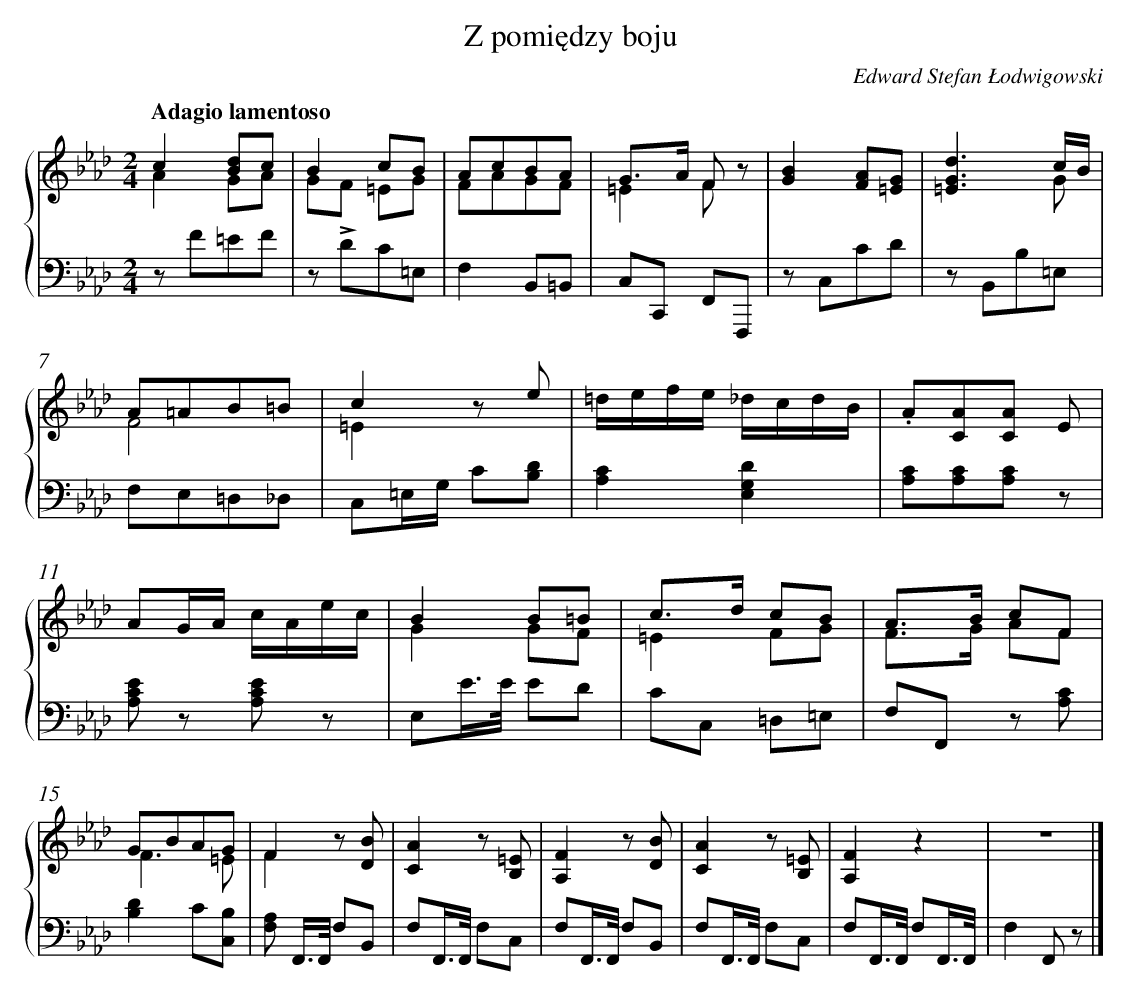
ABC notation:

X:1
T: Z pomiędzy boju
C: Edward Stefan Łodwigowski
L: 1/8
M: 2/4
Q: "Adagio lamentoso"
%%staves {1 2}
V: 1 clef=treble
V: 2 clef=bass
K: Ab
[V:1] c2[dB]c & A2GA |
[V:2] z F=EF |
[V:1] B2cB & GF =EG |
[V:2] z !accent!DC=E, |
[V:1] AcBA & FAGF |
[V:2] F,2B,,=B,, |
[V:1] G>A F z & =E2F x |
[V:2] C,C,, F,,F,,, |
[V:1] [B2G2][AF][G=E] |
[V:2] z C,CD |
[V:1] [d3G3=E3]c/B/ & x3G |
[V:2] z B,,B,=E, |
[V:1] A=AB=B & F4 |
[V:2] F,E,=D,_D, |
[V:1] c2z e & =E2x2 |
[V:2] C,=E,/G,/ C[DB,] |
[V:1] =d/e/f/e/ _d/c/d/B/ |
[V:2] [C2A,2][D2G,2E,2] |
[V:1] .A[AC][AC] E |
[V:2] [CA,][CA,][CA,] z |
[V:1] AG/A/ c/A/e/c/ |
[V:2] [ECA,] z [ECA,] z |
[V:1] B2B=B & G2GF |
[V:2] E,E/>E/ ED |
[V:1] c>d cB & =E2FG |
[V:2] CC, =D,=E, |
[V:1] A>B cF & F>G AF |
[V:2] F,F,, z [CA,] |
[V:1] GBAG & F3=E |
[V:2] [D2B,2]C[B,C,] |
[V:1] F2z [BD] & F2x2 |
[V:2] [A,F,] F,,/>F,,/ F,B,, |
[V:1] [A2C2]z [=EB,] |
[V:2] F,F,,/>F,,/ F,C, |
[V:1] [F2A,2]z [BD] |
[V:2] F,F,,/>F,,/ F,B,, |
[V:1] [A2C2]z [=EB,] |
[V:2] F,F,,/>F,,/ F,C, |
[V:1] [F2A,2]z2 |
[V:2] F,F,,/>F,,/ F,F,,3//F,,// |
[V:1] z4 |]
[V:2] F,2F,, z |]
